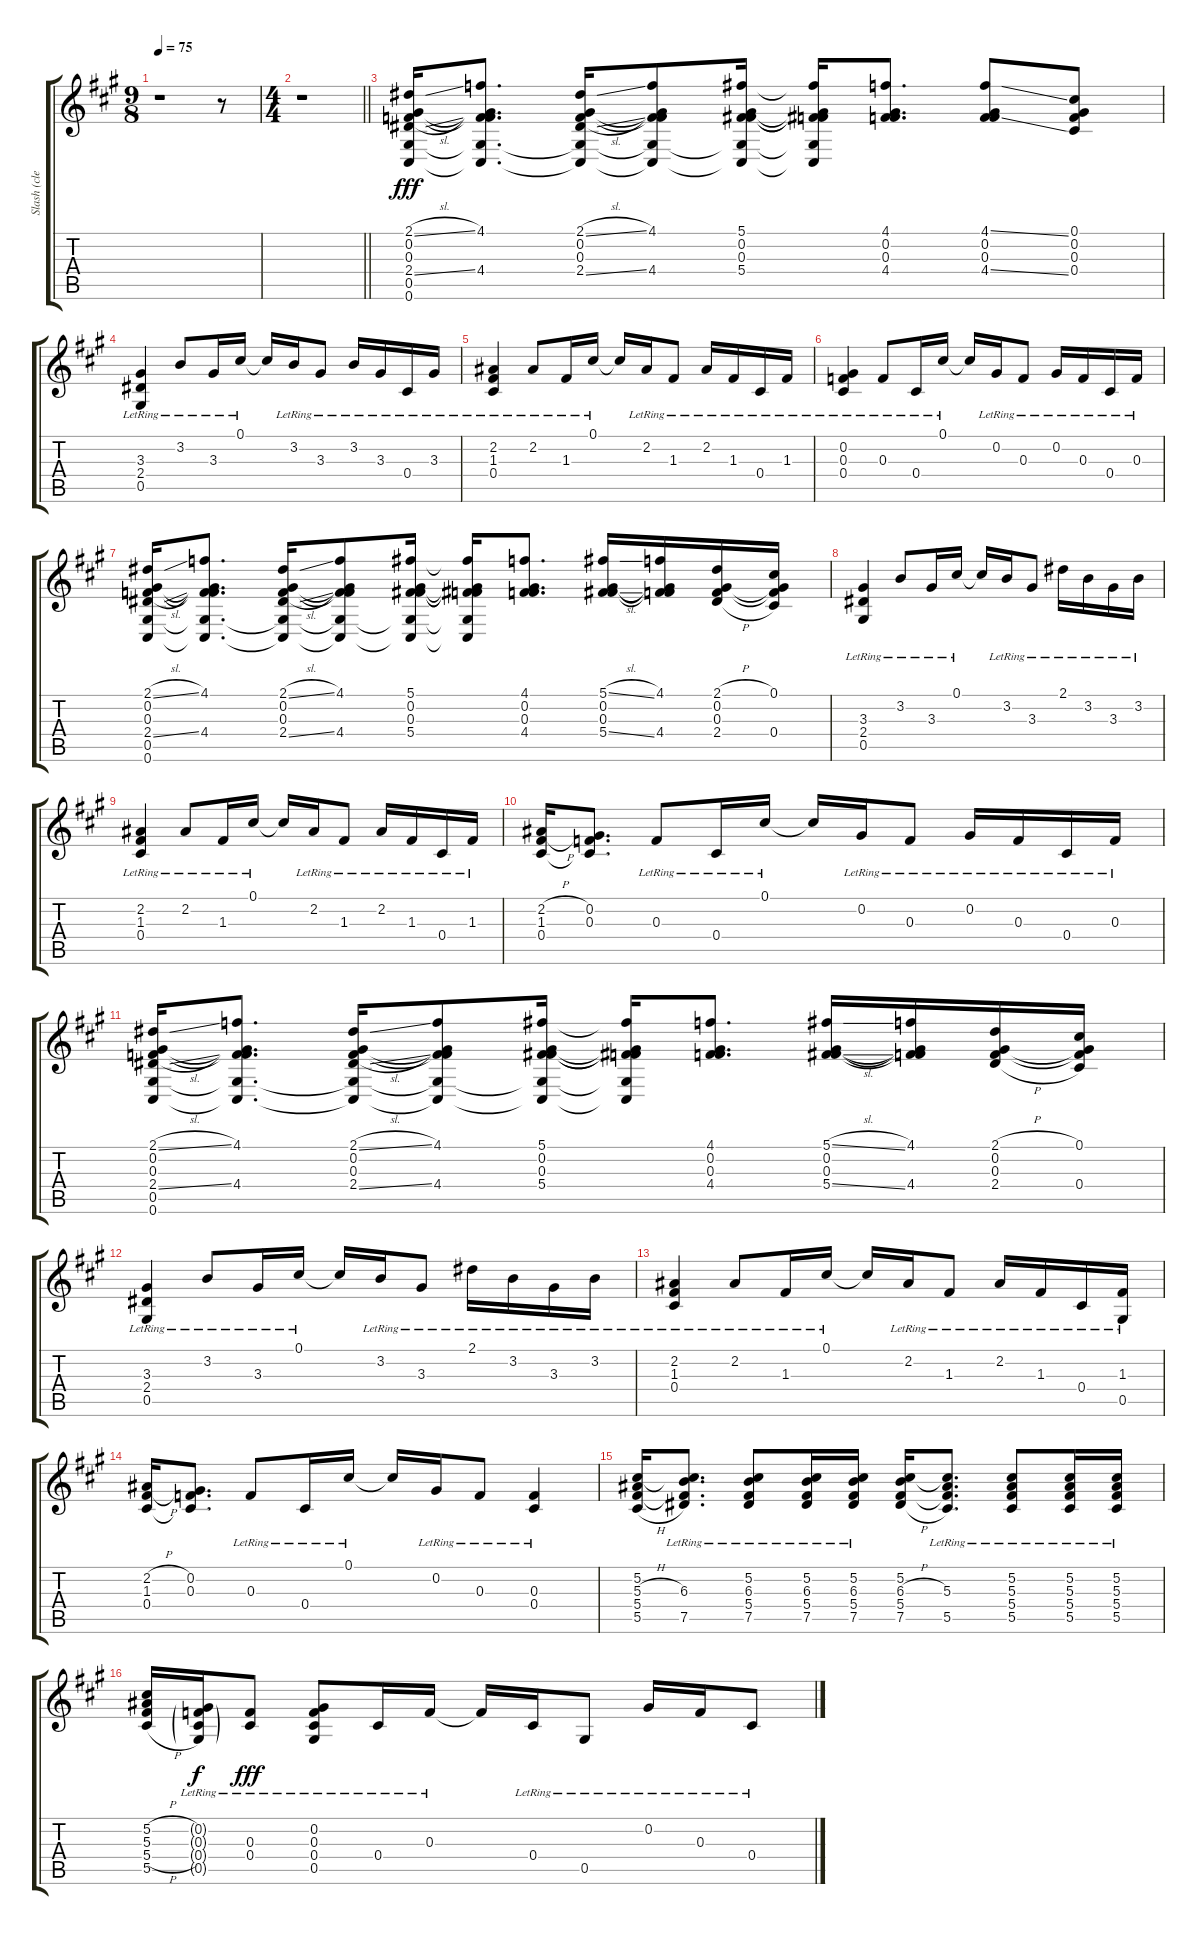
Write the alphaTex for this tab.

\track ("Slash (clean)" "Slash (cle") {instrument electricguitarclean}
\staff {score tabs}
\tuning (Db4 Ab3 F3 Db3 Ab2 Db2) {hide}
\ts (9 8)
\tempo 75
\clef g2
\ks a
r.1{dy f} r.8 |
\ts (4 4)
\barLineRight lightlight
r.1 |
(2.1{sl} 0.2 0.3 2.4{sl} 0.5 0.6).16{dy fff} (4.1 0.2{t} 0.3{t} 4.4 0.5{t} 0.6{t}).8{d} (2.1{sl} 0.2 0.3 2.4{sl} 0.5{t} 0.6{t}).16 (4.1 0.2{t} 0.3{t} 4.4 0.5{t} 0.6{t}).8 (5.1 0.2 0.3 5.4 0.5{t} 0.6{t}).16 (5.1{t} 0.2{t} 0.3{t} 5.4{t} 0.5{t} 0.6{t}).16 (4.1 0.2 0.3 4.4).8{d} (4.1{ss} 0.2 0.3 4.4{ss}).8 (0.1 0.2 0.3 0.4).8 |
(3.3{lr} 2.4{lr} 0.5{lr}).4 3.2{lr}.8 3.3{lr}.16 0.1{lr}.16 0.1{t}.16 3.2{lr}.16 3.3{lr}.8 3.2{lr}.16 3.3{lr}.16 0.4{lr}.16 3.3{lr}.16 |
(2.2{lr} 1.3{lr} 0.4{lr}).4 2.2{lr}.8 1.3{lr}.16 0.1{lr}.16 0.1{t}.16 2.2{lr}.16 1.3{lr}.8 2.2{lr}.16 1.3{lr}.16 0.4{lr}.16 1.3{lr}.16 |
(0.2{lr} 0.3{lr} 0.4{lr}).4 0.3{lr}.8 0.4{lr}.16 0.1{lr}.16 0.1{t}.16 0.2{lr}.16 0.3{lr}.8 0.2{lr}.16 0.3{lr}.16 0.4{lr}.16 0.3{lr}.16 |
(2.1{sl} 0.2 0.3 2.4{sl} 0.5 0.6).16 (4.1 0.2{t} 0.3{t} 4.4 0.5{t} 0.6{t}).8{d} (2.1{sl} 0.2 0.3 2.4{sl} 0.5{t} 0.6{t}).16 (4.1 0.2{t} 0.3{t} 4.4 0.5{t} 0.6{t}).8 (5.1 0.2 0.3 5.4 0.5{t} 0.6{t}).16 (5.1{t} 0.2{t} 0.3{t} 5.4{t} 0.5{t} 0.6{t}).16 (4.1 0.2 0.3 4.4).8{d} (5.1{sl} 0.2 0.3 5.4{sl}).16 (4.1 0.2{t} 0.3{t} 4.4).16 (2.1{h} 0.2 0.3 2.4{h}).16 (0.1 0.2{t} 0.3{t} 0.4).16 |
(3.3{lr} 2.4{lr} 0.5{lr}).4 3.2{lr}.8 3.3{lr}.16 0.1{lr}.16 0.1{t}.16 3.2{lr}.16 3.3{lr}.8 2.1{lr}.16 3.2{lr}.16 3.3{lr}.16 3.2{lr}.16 |
(2.2{lr} 1.3{lr} 0.4{lr}).4 2.2{lr}.8 1.3{lr}.16 0.1{lr}.16 0.1{t}.16 2.2{lr}.16 1.3{lr}.8 2.2{lr}.16 1.3{lr}.16 0.4{lr}.16 1.3{lr}.16 |
(2.2{h} 1.3{h} 0.4).16 (0.2 0.3 0.4{t}).8{d} 0.3{lr}.8 0.4{lr}.16 0.1{lr}.16 0.1{t}.16 0.2{lr}.16 0.3{lr}.8 0.2{lr}.16 0.3{lr}.16 0.4{lr}.16 0.3{lr}.16 |
(2.1{sl} 0.2 0.3 2.4{sl} 0.5 0.6).16 (4.1 0.2{t} 0.3{t} 4.4 0.5{t} 0.6{t}).8{d} (2.1{sl} 0.2 0.3 2.4{sl} 0.5{t} 0.6{t}).16 (4.1 0.2{t} 0.3{t} 4.4 0.5{t} 0.6{t}).8 (5.1 0.2 0.3 5.4 0.5{t} 0.6{t}).16 (5.1{t} 0.2{t} 0.3{t} 5.4{t} 0.5{t} 0.6{t}).16 (4.1 0.2 0.3 4.4).8{d} (5.1{sl} 0.2 0.3 5.4{sl}).16 (4.1 0.2{t} 0.3{t} 4.4).16 (2.1{h} 0.2 0.3 2.4{h}).16 (0.1 0.2{t} 0.3{t} 0.4).16 |
(3.3{lr} 2.4{lr} 0.5{lr}).4 3.2{lr}.8 3.3{lr}.16 0.1{lr}.16 0.1{t}.16 3.2{lr}.16 3.3{lr}.8 2.1{lr}.16 3.2{lr}.16 3.3{lr}.16 3.2{lr}.16 |
(2.2{lr} 1.3{lr} 0.4{lr}).4 2.2{lr}.8 1.3{lr}.16 0.1{lr}.16 0.1{t}.16 2.2{lr}.16 1.3{lr}.8 2.2{lr}.16 1.3{lr}.16 0.4{lr}.16 (1.3{lr} 0.5{lr}).16 |
(2.2{h} 1.3{h} 0.4).16 (0.2 0.3 0.4{t}).8{d} 0.3{lr}.8 0.4{lr}.16 0.1{lr}.16 0.1{t}.16 0.2{lr}.16 0.3{lr}.8 (0.3{lr} 0.4{lr}).4 |
(5.2 5.3{h} 5.4 5.5{h}).16 (5.2{t} 6.3{lr} 5.4{t} 7.5{lr}).8{d} (5.2{lr} 6.3{lr} 5.4{lr} 7.5{lr}).8 (5.2{lr} 6.3{lr} 5.4{lr} 7.5{lr}).16 (5.2{lr} 6.3{lr} 5.4{lr} 7.5{lr}).16 (5.2 6.3{h} 5.4 7.5{h}).16 (5.2{t} 5.3{lr} 5.4{t} 5.5{lr}).8{d} (5.2{lr} 5.3{lr} 5.4{lr} 5.5{lr}).8 (5.2{lr} 5.3{lr} 5.4{lr} 5.5{lr}).16 (5.2{lr} 5.3{lr} 5.4{lr} 5.5{lr}).16 |
(5.2{h} 5.3{h} 5.4{h} 5.5{h}).16 (0.2{g lr} 0.3{g lr} 0.4{g lr} 0.5{g lr}).16{dy f} (0.3{lr} 0.4{lr}).8{dy fff} (0.2{lr} 0.3{lr} 0.4{lr} 0.5{lr}).8 0.4{lr}.16 0.3{lr}.16 0.3{t}.16 0.4{lr}.16 0.5{lr}.8 0.2{lr}.16 0.3{lr}.16 0.4{lr}.8
